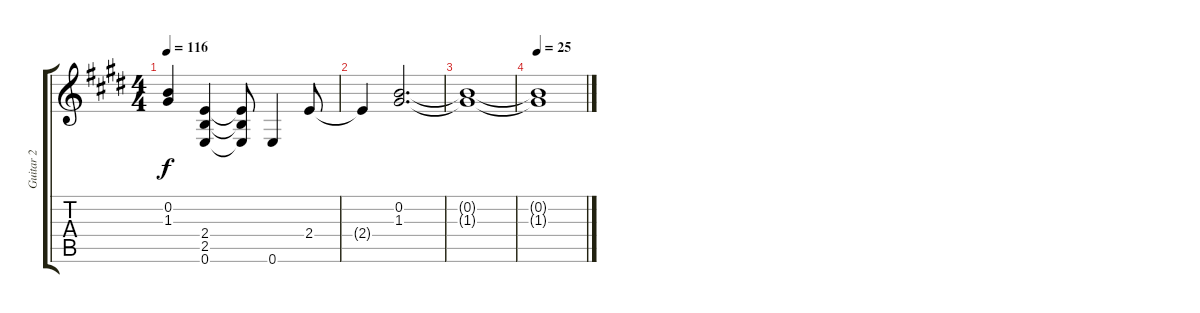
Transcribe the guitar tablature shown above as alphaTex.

\track ("Guitar 2" "Guitar 2") {instrument distortionguitar}
\staff {score tabs}
\tuning (E4 B3 G3 D3 A2 E2) {hide}
\ts (4 4)
\tempo 116
\clef g2
\ks e
(0.2{t} 1.3{t}).4{dy f} (2.4 2.5 0.6).4 (2.4{t} 2.5{t} 0.6{t}).8 0.6.4 2.4.8 |
2.4{t}.4 (0.2 1.3).2{d} |
(0.2{t} 1.3{t}).1 |
\tempo 25
(0.2{t} 1.3{t}).1
